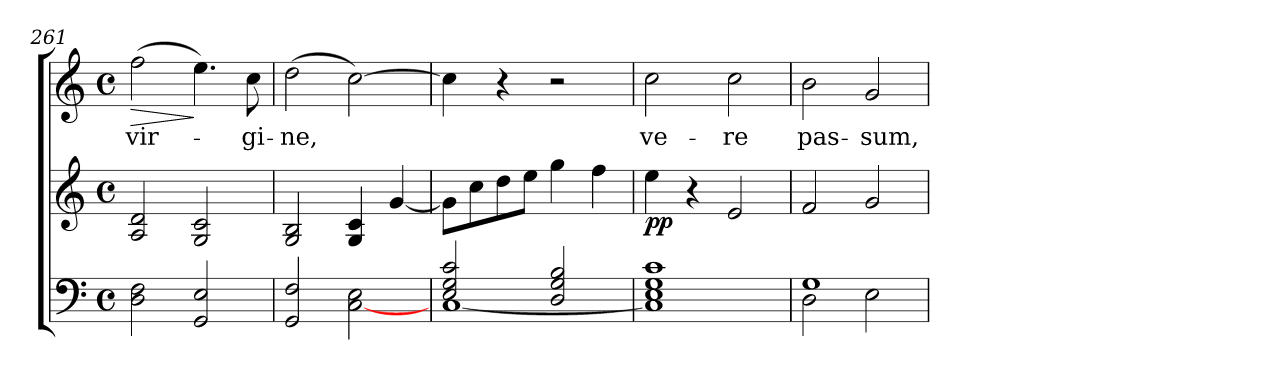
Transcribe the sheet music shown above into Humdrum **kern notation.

**kern	**kern	**dynam	**kern	**text	**dynam
*part2	*part2	*part2	*part1	*part1	*part1
*staff3	*staff2	*staff2/3	*staff1	*staff1	*staff1
*clefF4	*clefG2	*	*clefG2	*	*
*	*	*	*ITrd7c12	*	*
*k[]	*k[]	*	*k[]	*	*
*C:	*C:	*	*C:	*	*
*M4/4	*M4/4	*	*M4/4	*	*
*met(c)	*met(c)	*	*met(c)	*	*
=261	=261	=261	=261	=261	=261
!	!	!	!	!LO:LY:b	!LO:HP:b
2D\ 2F\	2A/ 2d/	.	(>2f\	vir-	>
2GG/ 2E/	2G/ 2c/	.	4.e\)	.	]
!	!	!	!	!LO:LY:b	!
.	.	.	8c\	-gi-	.
=262	=262	=262	=262	=262	=262
!	!	!	!	!LO:LY:b	!
2GG/ 2F/	2G/ 2B/	.	(>2d\	-ne,	.
[2C\ 2E\	4G/ 4c/	.	[2c\)	.	.
.	[4g/	.	.	.	.
!!LO:LB:g=z
=263	=263	=263	=263	=263	=263
*^	*	*	*	*	*
2E/ 2G/ 2c/	[<1C	8g\L]	.	4c\]	.	.
.	.	8cc\	.	.	.	.
.	.	8dd\	.	4r	.	.
.	.	8ee\J	.	.	.	.
2D/ 2G/ 2B/	.	4gg\	.	2r	.	.
.	.	4ff\	.	.	.	.
=264	=264	=264	=264	=264	=264	=264
!	!	!	!LO:DY:b	!	!LO:LY:b	!
1E 1G 1c	1C]	4ee\	pp	2c\	ve-	.
.	.	4r	.	.	.	.
!	!	!	!	!	!LO:LY:b	!
.	.	2e/	.	2c\	-re	.
=265	=265	=265	=265	=265	=265	=265
!	!	!	!	!	!LO:LY:b	!
1G	2D\	2f/	.	2B\	pas-	.
!	!	!	!	!	!LO:LY:b	!
.	2E\	2g/	.	2G/	-sum,	.
*v	*v	*	*	*	*	*
=	=	=	=	=	=
*-	*-	*-	*-	*-	*-
